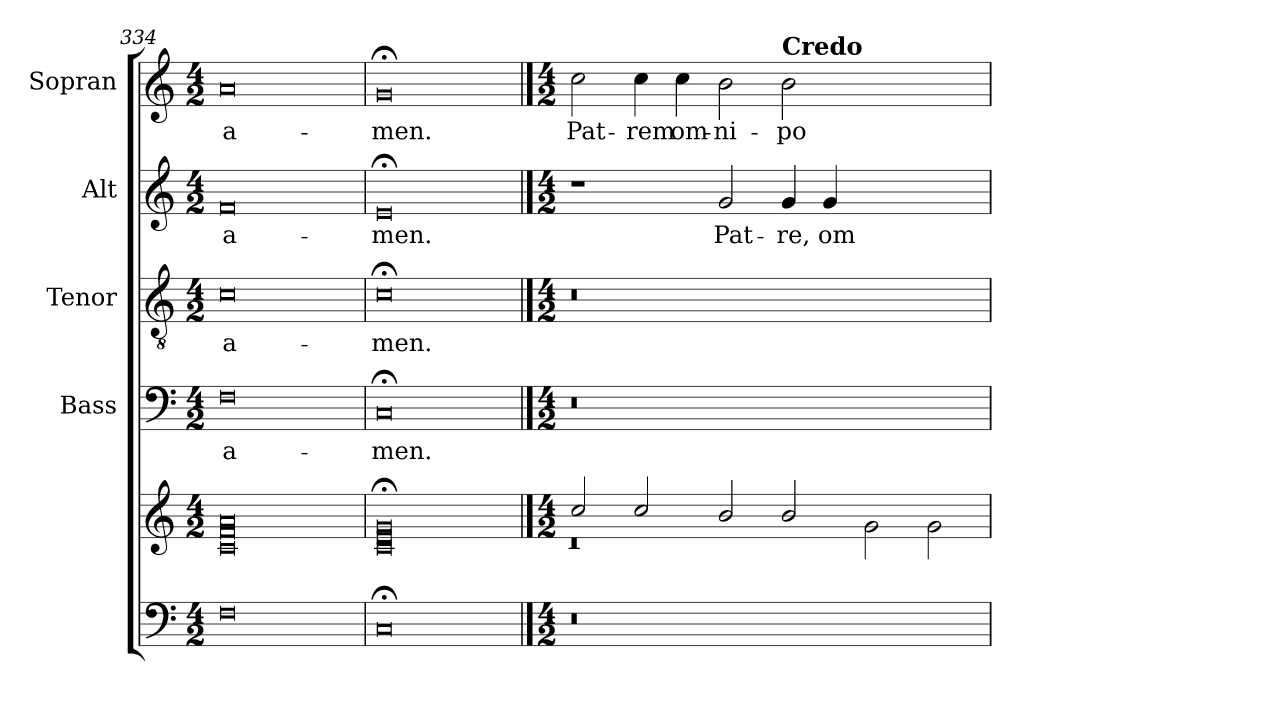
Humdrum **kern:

**kern	**kern	**kern	**text	**kern	**text	**kern	**text	**kern	**text
*part5	*part5	*part4	*part4	*part3	*part3	*part2	*part2	*part1	*part1
*staff6	*staff5	*staff4	*staff4	*staff3	*staff3	*staff2	*staff2	*staff1	*staff1
*	*	*I"Bass	*	*I"Tenor	*	*I"Alt	*	*I"Sopran	*
*	*	*I'B.	*	*I'T.	*	*I'A.	*	*I'S.	*
*clefF4	*clefG2	*clefF4	*	*clefGv2	*	*clefG2	*	*clefG2	*
*k[]	*k[]	*k[]	*	*k[]	*	*k[]	*	*k[]	*
*C:	*C:	*C:	*	*C:	*	*C:	*	*C:	*
*M4/2	*M4/2	*M4/2	*	*M4/2	*	*M4/2	*	*M4/2	*
=334	=334	=334	=334	=334	=334	=334	=334	=334	=334
!	!	!	!LO:LY:b	!	!LO:LY:b	!	!LO:LY:b	!	!LO:LY:b
0F	0c 0f 0a	0F	a-	0c	a-	0f	a-	0a	a-
=335	=335	=335	=335	=335	=335	=335	=335	=335	=335
!	!	!	!LO:LY:b	!	!LO:LY:b	!	!LO:LY:b	!	!LO:LY:b
0C;<	0c;< 0e;< 0g;<	0C;<	-men.	0c;<	-men.	0e;<	-men.	0g;<	-men.
!!LO:PB:g=z
==336	==336	==336	==336	==336	==336	==336	==336	==336	==336
*M4/2	*M4/2	*M4/2	*	*M4/2	*	*M4/2	*	*M4/2	*
*	*^	*	*	*	*	*	*	*	*
!	!	!	!	!	!	!	!	!	!	!LO:LY:b
0r	2cc/	0rc	0r	.	0r	.	1r	.	2cc\	Pat-
!	!	!	!	!	!	!	!	!	!	!LO:LY:b
.	2cc/	.	.	.	.	.	.	.	4cc\	-rem
!	!	!	!	!	!	!	!	!	!	!LO:LY:b
.	.	.	.	.	.	.	.	.	4cc\	om-
!	!	!	!	!	!	!	!	!LO:LY:b	!	!LO:LY:b
.	2b/	.	.	.	.	.	2g/	Pat-	2b\	-ni-
!	!	!	!	!	!	!	!	!	!LO:TX:a:B:t=Credo	!
!	!	!	!	!	!	!	!	!LO:LY:b	!	!LO:LY:b
.	2b/	.	.	.	.	.	4g/	-re,	2b\	-po-
!	!	!	!	!	!	!	!	!LO:LY:b	!	!
.	.	.	.	.	.	.	4g/	om-	.	.
1ryy	1ryy	2g\	1ryy	.	1ryy	.	1ryy	.	1ryy	.
.	.	2g\	.	.	.	.	.	.	.	.
*	*v	*v	*	*	*	*	*	*	*	*
=	=	=	=	=	=	=	=	=	=
*-	*-	*-	*-	*-	*-	*-	*-	*-	*-
